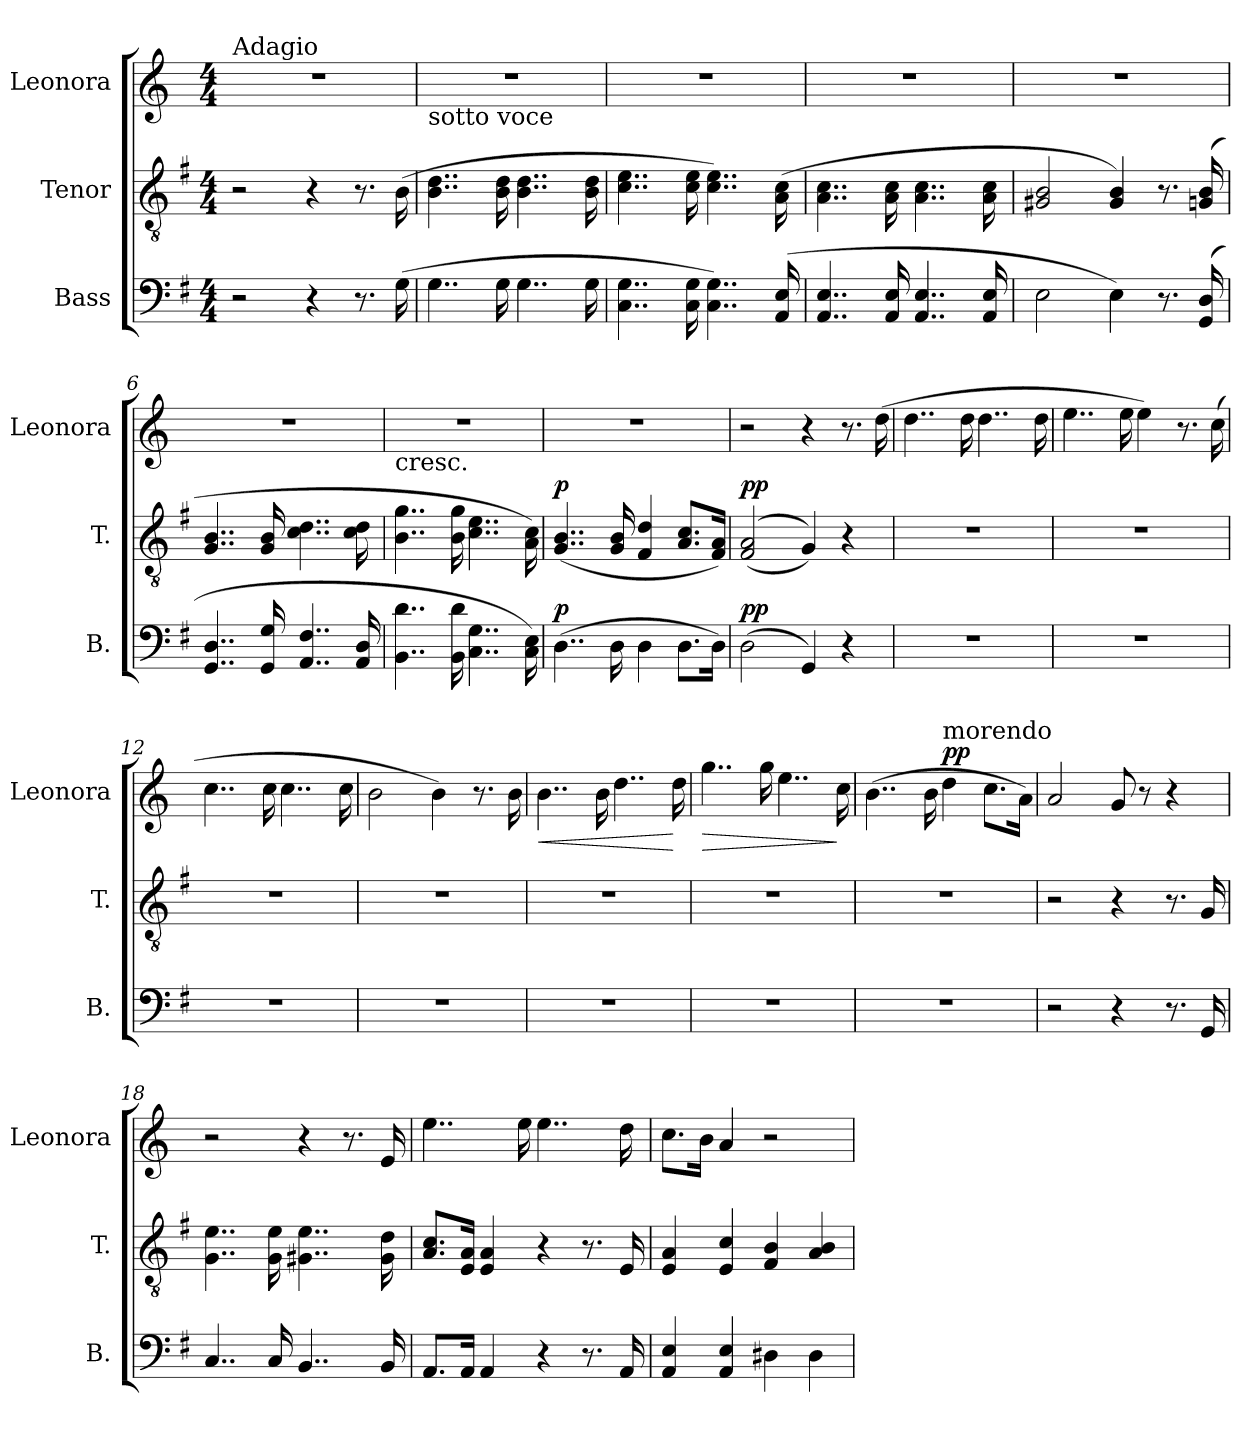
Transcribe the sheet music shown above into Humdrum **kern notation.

**kern	**dynam	**kern	**dynam	**kern	**dynam
*part3	*part3	*part2	*part2	*part1	*part1
*staff3	*staff3	*staff2	*staff2	*staff1	*staff1
*I"Bass	*	*I"Tenor	*	*I"Leonora	*
*I'B.	*	*I'T.	*	*I'Leonora	*
*clefF4	*	*clefGv2	*	*clefG2	*
*k[f#]	*	*k[f#]	*	*k[]	*
*G:	*	*G:	*	*C:	*
*M4/4	*	*M4/4	*	*M4/4	*
=1	=1	=1	=1	=1	=1
!	!	!	!	!LO:TX:a:t=Adagio	!
2r	.	2r	.	1r	.
4r	.	4r	.	.	.
8.r	.	8.r	.	.	.
(16G\	.	(16B\	.	.	.
=2	=2	=2	=2	=2	=2
!	!	!	!	!LO:TX:b:t=sotto voce	!
4..G\	.	4..B\ 4..d\	.	1r	.
16G\	.	16B\ 16d\	.	.	.
4..G\	.	4..B\ 4..d\	.	.	.
16G\	.	16B\ 16d\	.	.	.
=3	=3	=3	=3	=3	=3
4..C\ 4..G\	.	4..c\ 4..e\	.	1r	.
16C\ 16G\	.	16c\ 16e\	.	.	.
4..C\ 4..G\)	.	4..c\ 4..e\)	.	.	.
(16AA/ 16E/	.	(16A\ 16c\	.	.	.
=4	=4	=4	=4	=4	=4
4..AA/ 4..E/	.	4..A\ 4..c\	.	1r	.
16AA/ 16E/	.	16A\ 16c\	.	.	.
4..AA/ 4..E/	.	4..A\ 4..c\	.	.	.
16AA/ 16E/	.	16A\ 16c\	.	.	.
=5	=5	=5	=5	=5	=5
2E\	.	2G#X/ 2B/	.	1r	.
4E\)	.	4G#/ 4B/)	.	.	.
8.r	.	8.r	.	.	.
(16GG/ 16D/	.	(16Gn/ 16B/	.	.	.
!!LO:LB:g=z
=6	=6	=6	=6	=6	=6
4..GG/ 4..D/	.	4..G/ 4..B/	.	1r	.
16GG/ 16G/	.	16G/ 16B/	.	.	.
4..AA/ 4..F#/	.	4..c\ 4..d\	.	.	.
16AA/ 16D/	.	16c\ 16d\	.	.	.
=7	=7	=7	=7	=7	=7
!	!	!	!	!LO:TX:b:t=cresc.	!
4..BB\ 4..d\	.	4..B\ 4..g\	.	1r	.
16BB\ 16d\	.	16B\ 16g\	.	.	.
4..C\ 4..G\	.	4..c\ 4..e\	.	.	.
16C\ 16E\)	.	16A\ 16c\)	.	.	.
=8	=8	=8	=8	=8	=8
!	!LO:DY:a	!	!LO:DY:a	!	!
(4..D\	p	(4..G/ 4..B/	p	1r	.
16D\	.	16G/ 16B/	.	.	.
4D\	.	4F#/ 4d/	.	.	.
8.D\L	.	8.A/ 8.c/L	.	.	.
16D\Jk)	.	16F#/ 16A/Jk)	.	.	.
=9	=9	=9	=9	=9	=9
!	!LO:DY:a	!	!LO:DY:a	!	!
(2D\	pp	((2F#/ 2A/	pp	2r	.
4GG/)	.	4G/))	.	4r	.
4r	.	4r	.	8.r	.
.	.	.	.	(16dd\	.
=10	=10	=10	=10	=10	=10
1r	.	1r	.	4..dd\	.
.	.	.	.	16dd\	.
.	.	.	.	4..dd\	.
.	.	.	.	16dd\	.
!!LO:LB:g=z
=11	=11	=11	=11	=11	=11
1r	.	1r	.	4..ee\	.
.	.	.	.	16ee\	.
.	.	.	.	4ee\)	.
.	.	.	.	8.r	.
.	.	.	.	(16cc\	.
=12	=12	=12	=12	=12	=12
1r	.	1r	.	4..cc\	.
.	.	.	.	16cc\	.
.	.	.	.	4..cc\	.
.	.	.	.	16cc\	.
=13	=13	=13	=13	=13	=13
1r	.	1r	.	2b\	.
.	.	.	.	4b\)	.
.	.	.	.	8.r	.
.	.	.	.	16b\	.
=14	=14	=14	=14	=14	=14
!	!	!	!	!	!LO:HP:b
1r	.	1r	.	4..b\	<
.	.	.	.	16b\	.
.	.	.	.	4..dd\	.
.	.	.	.	16dd\	[
=15	=15	=15	=15	=15	=15
!	!	!	!	!	!LO:HP:b
1r	.	1r	.	4..gg\	>
.	.	.	.	16gg\	.
.	.	.	.	4..ee\	.
.	.	.	.	16cc\	]
=16	=16	=16	=16	=16	=16
1r	.	1r	.	(4..b\	.
.	.	.	.	16b\	.
!	!	!	!	!LO:TX:a:t=morendo	!
!	!	!	!	!	!LO:DY:a
.	.	.	.	4dd\	pp
.	.	.	.	8.cc\L	.
.	.	.	.	16a\Jk)	.
!!LO:PB:g=z
=17	=17	=17	=17	=17	=17
2r	.	2r	.	2a/	.
4r	.	4r	.	8g/	.
.	.	.	.	8r	.
8.r	.	8.r	.	4r	.
16GG/	.	16G/	.	.	.
=18	=18	=18	=18	=18	=18
4..C/	.	4..G\ 4..e\	.	2r	.
16C/	.	16G\ 16e\	.	.	.
4..BB/	.	4..G#X\ 4..e\	.	4r	.
.	.	.	.	8.r	.
16BB/	.	16G#\ 16d\	.	16e/	.
=19	=19	=19	=19	=19	=19
8.AA/L	.	8.A/ 8.c/L	.	4..ee\	.
16AA/Jk	.	16E/ 16A/Jk	.	.	.
4AA/	.	4E/ 4A/	.	.	.
.	.	.	.	16ee\	.
4r	.	4r	.	4..ee\	.
8.r	.	8.r	.	.	.
16AA/	.	16E/	.	16dd\	.
=20	=20	=20	=20	=20	=20
4AA/ 4E/	.	4E/ 4A/	.	8.cc\L	.
.	.	.	.	16b\Jk	.
4AA/ 4E/	.	4E/ 4c/	.	4a/	.
4D#X\	.	4F#/ 4B/	.	2r	.
4D#\	.	4A/ 4B/	.	.	.
=	=	=	=	=	=
*-	*-	*-	*-	*-	*-
